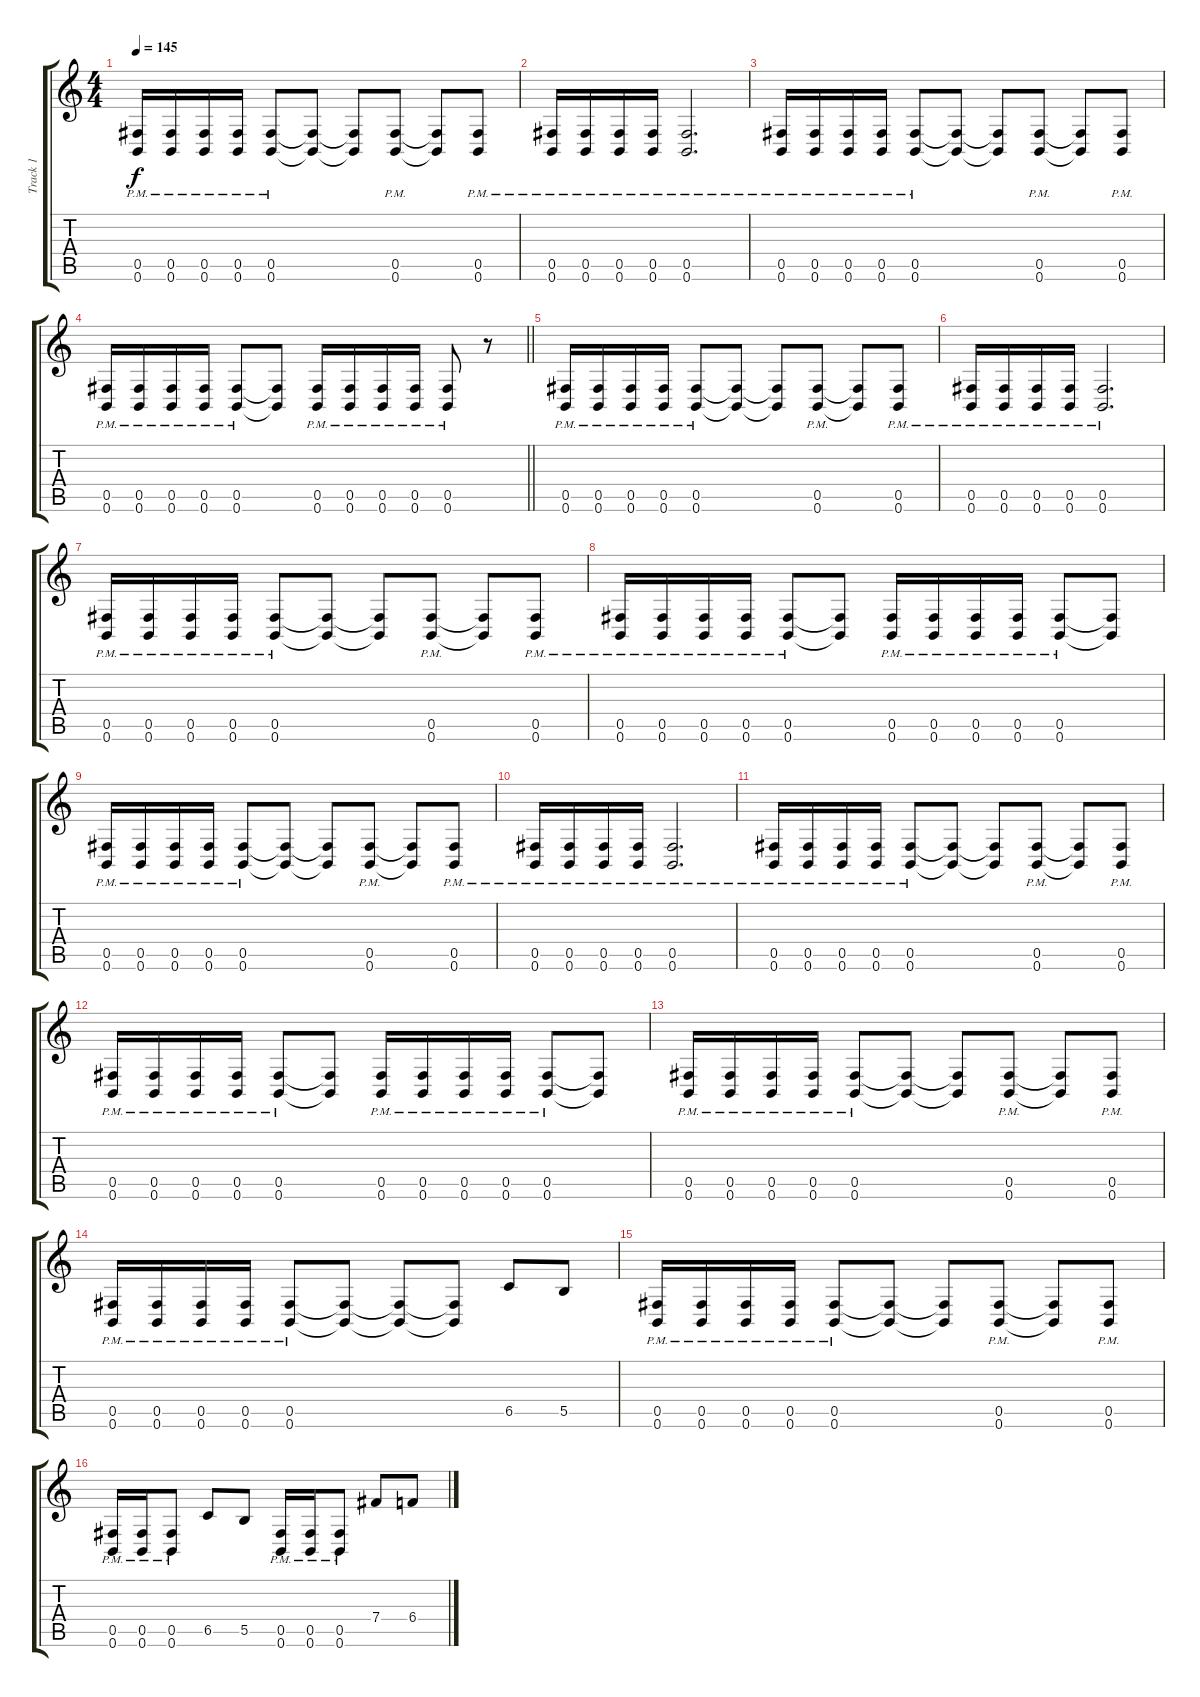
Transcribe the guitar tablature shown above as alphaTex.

\track ("Track 1" "Track 1") {instrument distortionguitar}
\staff {score tabs}
\tuning (Db4 Ab3 E3 B2 Gb2 B1) {hide}
\ts (4 4)
\tempo 145
\clef g2
\ks c
(0.5{pm} 0.6{pm}).16{dy f} (0.5{pm} 0.6{pm}).16 (0.5{pm} 0.6{pm}).16 (0.5{pm} 0.6{pm}).16 (0.5{pm} 0.6{pm}).8 (0.5{t} 0.6{t}).8 (0.5{t} 0.6{t}).8 (0.5{pm} 0.6{pm}).8 (0.5{t} 0.6{t}).8 (0.5{pm} 0.6{pm}).8 |
(0.5{pm} 0.6{pm}).16 (0.5{pm} 0.6{pm}).16 (0.5{pm} 0.6{pm}).16 (0.5{pm} 0.6{pm}).16 (0.5{pm} 0.6{pm}).2{d} |
(0.5{pm} 0.6{pm}).16 (0.5{pm} 0.6{pm}).16 (0.5{pm} 0.6{pm}).16 (0.5{pm} 0.6{pm}).16 (0.5{pm} 0.6{pm}).8 (0.5{t} 0.6{t}).8 (0.5{t} 0.6{t}).8 (0.5{pm} 0.6{pm}).8 (0.5{t} 0.6{t}).8 (0.5{pm} 0.6{pm}).8 |
\barLineRight lightlight
(0.5{pm} 0.6{pm}).16 (0.5{pm} 0.6{pm}).16 (0.5{pm} 0.6{pm}).16 (0.5{pm} 0.6{pm}).16 (0.5{pm} 0.6{pm}).8 (0.5{t} 0.6{t}).8 (0.5{pm} 0.6{pm}).16 (0.5{pm} 0.6{pm}).16 (0.5{pm} 0.6{pm}).16 (0.5{pm} 0.6{pm}).16 (0.5{pm} 0.6{pm}).8 r.8 |
\section ("" "")
(0.5{pm} 0.6{pm}).16 (0.5{pm} 0.6{pm}).16 (0.5{pm} 0.6{pm}).16 (0.5{pm} 0.6{pm}).16 (0.5{pm} 0.6{pm}).8 (0.5{t} 0.6{t}).8 (0.5{t} 0.6{t}).8 (0.5{pm} 0.6{pm}).8 (0.5{t} 0.6{t}).8 (0.5{pm} 0.6{pm}).8 |
(0.5{pm} 0.6{pm}).16 (0.5{pm} 0.6{pm}).16 (0.5{pm} 0.6{pm}).16 (0.5{pm} 0.6{pm}).16 (0.5{pm} 0.6{pm}).2{d} |
(0.5{pm} 0.6{pm}).16 (0.5{pm} 0.6{pm}).16 (0.5{pm} 0.6{pm}).16 (0.5{pm} 0.6{pm}).16 (0.5{pm} 0.6{pm}).8 (0.5{t} 0.6{t}).8 (0.5{t} 0.6{t}).8 (0.5{pm} 0.6{pm}).8 (0.5{t} 0.6{t}).8 (0.5{pm} 0.6{pm}).8 |
(0.5{pm} 0.6{pm}).16 (0.5{pm} 0.6{pm}).16 (0.5{pm} 0.6{pm}).16 (0.5{pm} 0.6{pm}).16 (0.5{pm} 0.6{pm}).8 (0.5{t} 0.6{t}).8 (0.5{pm} 0.6{pm}).16 (0.5{pm} 0.6{pm}).16 (0.5{pm} 0.6{pm}).16 (0.5{pm} 0.6{pm}).16 (0.5{pm} 0.6{pm}).8 (0.5{t} 0.6{t}).8 |
(0.5{pm} 0.6{pm}).16 (0.5{pm} 0.6{pm}).16 (0.5{pm} 0.6{pm}).16 (0.5{pm} 0.6{pm}).16 (0.5{pm} 0.6{pm}).8 (0.5{t} 0.6{t}).8 (0.5{t} 0.6{t}).8 (0.5{pm} 0.6{pm}).8 (0.5{t} 0.6{t}).8 (0.5{pm} 0.6{pm}).8 |
(0.5{pm} 0.6{pm}).16 (0.5{pm} 0.6{pm}).16 (0.5{pm} 0.6{pm}).16 (0.5{pm} 0.6{pm}).16 (0.5{pm} 0.6{pm}).2{d} |
(0.5{pm} 0.6{pm}).16 (0.5{pm} 0.6{pm}).16 (0.5{pm} 0.6{pm}).16 (0.5{pm} 0.6{pm}).16 (0.5{pm} 0.6{pm}).8 (0.5{t} 0.6{t}).8 (0.5{t} 0.6{t}).8 (0.5{pm} 0.6{pm}).8 (0.5{t} 0.6{t}).8 (0.5{pm} 0.6{pm}).8 |
(0.5{pm} 0.6{pm}).16 (0.5{pm} 0.6{pm}).16 (0.5{pm} 0.6{pm}).16 (0.5{pm} 0.6{pm}).16 (0.5{pm} 0.6{pm}).8 (0.5{t} 0.6{t}).8 (0.5{pm} 0.6{pm}).16 (0.5{pm} 0.6{pm}).16 (0.5{pm} 0.6{pm}).16 (0.5{pm} 0.6{pm}).16 (0.5{pm} 0.6{pm}).8 (0.5{t} 0.6{t}).8 |
(0.5{pm} 0.6{pm}).16 (0.5{pm} 0.6{pm}).16 (0.5{pm} 0.6{pm}).16 (0.5{pm} 0.6{pm}).16 (0.5{pm} 0.6{pm}).8 (0.5{t} 0.6{t}).8 (0.5{t} 0.6{t}).8 (0.5{pm} 0.6{pm}).8 (0.5{t} 0.6{t}).8 (0.5{pm} 0.6{pm}).8 |
(0.5{pm} 0.6{pm}).16 (0.5{pm} 0.6{pm}).16 (0.5{pm} 0.6{pm}).16 (0.5{pm} 0.6{pm}).16 (0.5{pm} 0.6{pm}).8 (0.5{t} 0.6{t}).8 (0.5{t} 0.6{t}).8 (0.5{t} 0.6{t}).8 6.5.8 5.5.8 |
(0.5{pm} 0.6{pm}).16 (0.5{pm} 0.6{pm}).16 (0.5{pm} 0.6{pm}).16 (0.5{pm} 0.6{pm}).16 (0.5{pm} 0.6{pm}).8 (0.5{t} 0.6{t}).8 (0.5{t} 0.6{t}).8 (0.5{pm} 0.6{pm}).8 (0.5{t} 0.6{t}).8 (0.5{pm} 0.6{pm}).8 |
(0.5{pm} 0.6{pm}).16 (0.5{pm} 0.6{pm}).16 (0.5{pm} 0.6{pm}).8 6.5.8 5.5.8 (0.5{pm} 0.6{pm}).16 (0.5{pm} 0.6{pm}).16 (0.5{pm} 0.6{pm}).8 7.4.8 6.4.8
